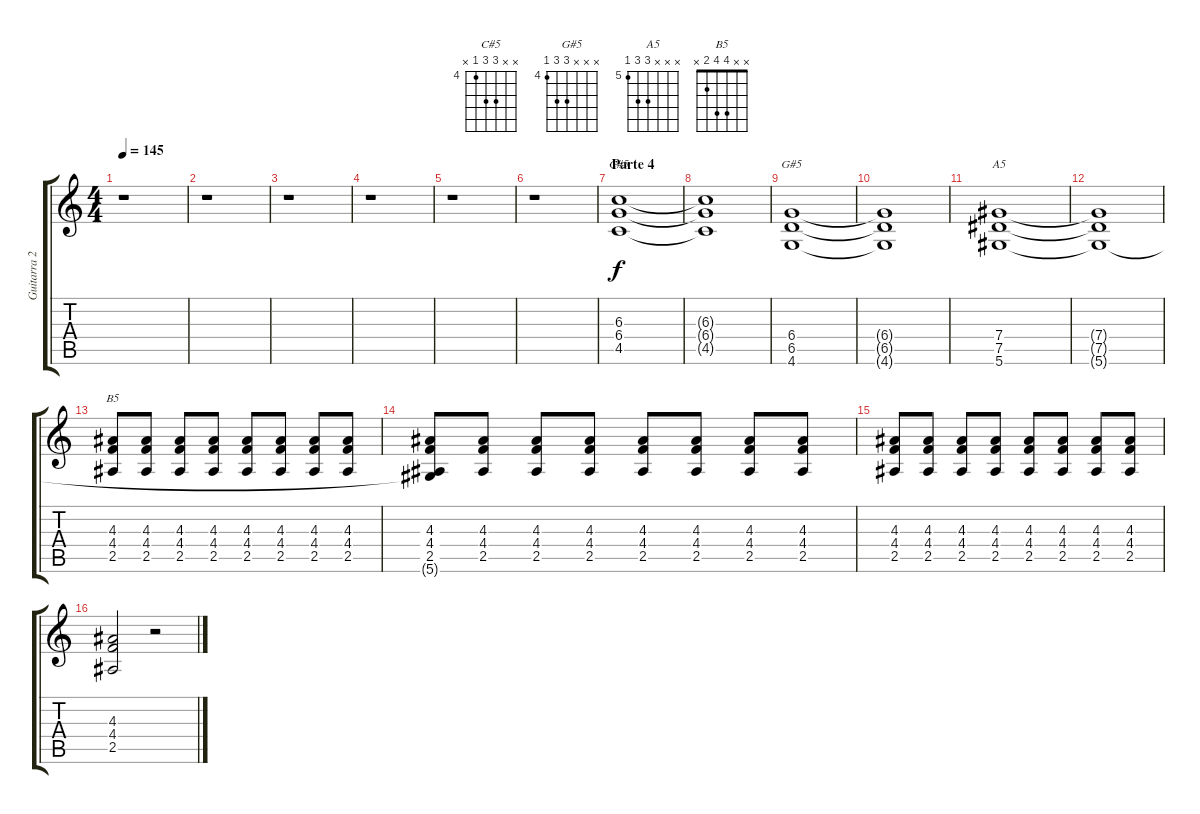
\track ("Guitarra 2" "Guitarra 2") {instrument distortionguitar}
\staff {score tabs}
\tuning (Eb4 Bb3 Gb3 Db3 Ab2 Eb2) {hide}
\chord ("C#5" x x 6 6 4 x) {firstfret 4}
\chord ("G#5" x x x 6 6 4) {firstfret 4}
\chord ("A5" x x x 7 7 5) {firstfret 5}
\chord ("B5" x x 4 4 2 x)
\ts (4 4)
\tempo 145
\clef g2
\ks c
r.1{dy f} |
r.1 |
r.1 |
r.1 |
r.1 |
r.1 |
\section ("" "Parte 4")
(6.3 6.4 4.5).1{ch "C#5"} |
(6.3{t} 6.4{t} 4.5{t}).1 |
(6.4 6.5 4.6).1{ch "G#5"} |
(6.4{t} 6.5{t} 4.6{t}).1 |
(7.4 7.5 5.6).1{ch "A5"} |
(7.4{t} 7.5{t} 5.6{t}).1 |
(4.3 4.4 2.5).8{ch "B5"} (4.3 4.4 2.5).8 (4.3 4.4 2.5).8 (4.3 4.4 2.5).8 (4.3 4.4 2.5).8 (4.3 4.4 2.5).8 (4.3 4.4 2.5).8 (4.3 4.4 2.5).8 |
(4.3 4.4 2.5 5.6{t}).8 (4.3 4.4 2.5).8 (4.3 4.4 2.5).8 (4.3 4.4 2.5).8 (4.3 4.4 2.5).8 (4.3 4.4 2.5).8 (4.3 4.4 2.5).8 (4.3 4.4 2.5).8 |
(4.3 4.4 2.5).8 (4.3 4.4 2.5).8 (4.3 4.4 2.5).8 (4.3 4.4 2.5).8 (4.3 4.4 2.5).8 (4.3 4.4 2.5).8 (4.3 4.4 2.5).8 (4.3 4.4 2.5).8 |
(4.3 4.4 2.5).2 r.2
